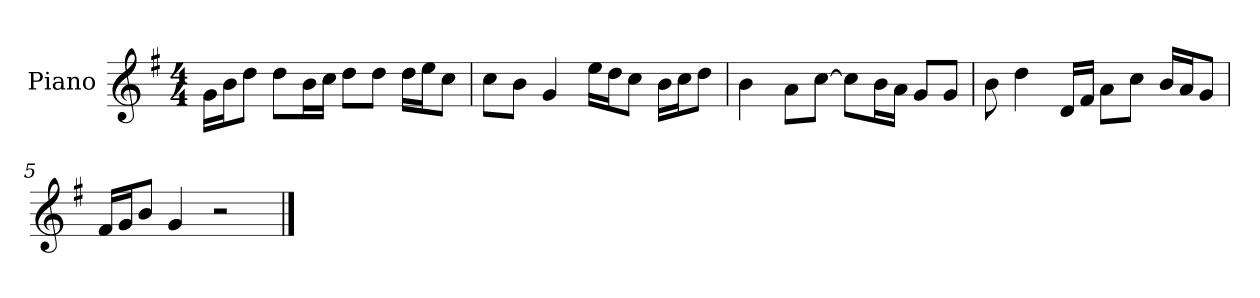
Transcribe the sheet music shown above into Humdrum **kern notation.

**kern
*part1
*staff1
*I"Piano
*I'P-no
*clefG2
*k[f#]
*M4/4
*MM90
=1
16g\LL
16b\J
8dd\J
8dd\L
16b\L
16cc\JJ
8dd\L
8dd\J
16dd\LL
16ee\J
8cc\J
=2
8cc\L
8b\J
4g/
16ee\LL
16dd\J
8cc\J
16b\LL
16cc\J
8dd\J
=3
4b\
8a\L
[8cc\J
8cc\L]
16b\L
16a\JJ
8g/L
8g/J
=4
8b\
4dd\
16d/LL
16f#/JJ
8a\L
8cc\J
16b/LL
16a/J
8g/J
!!LO:LB:g=z
=5
16f#/LL
16g/J
8b/J
4g/
2r
==
*-
